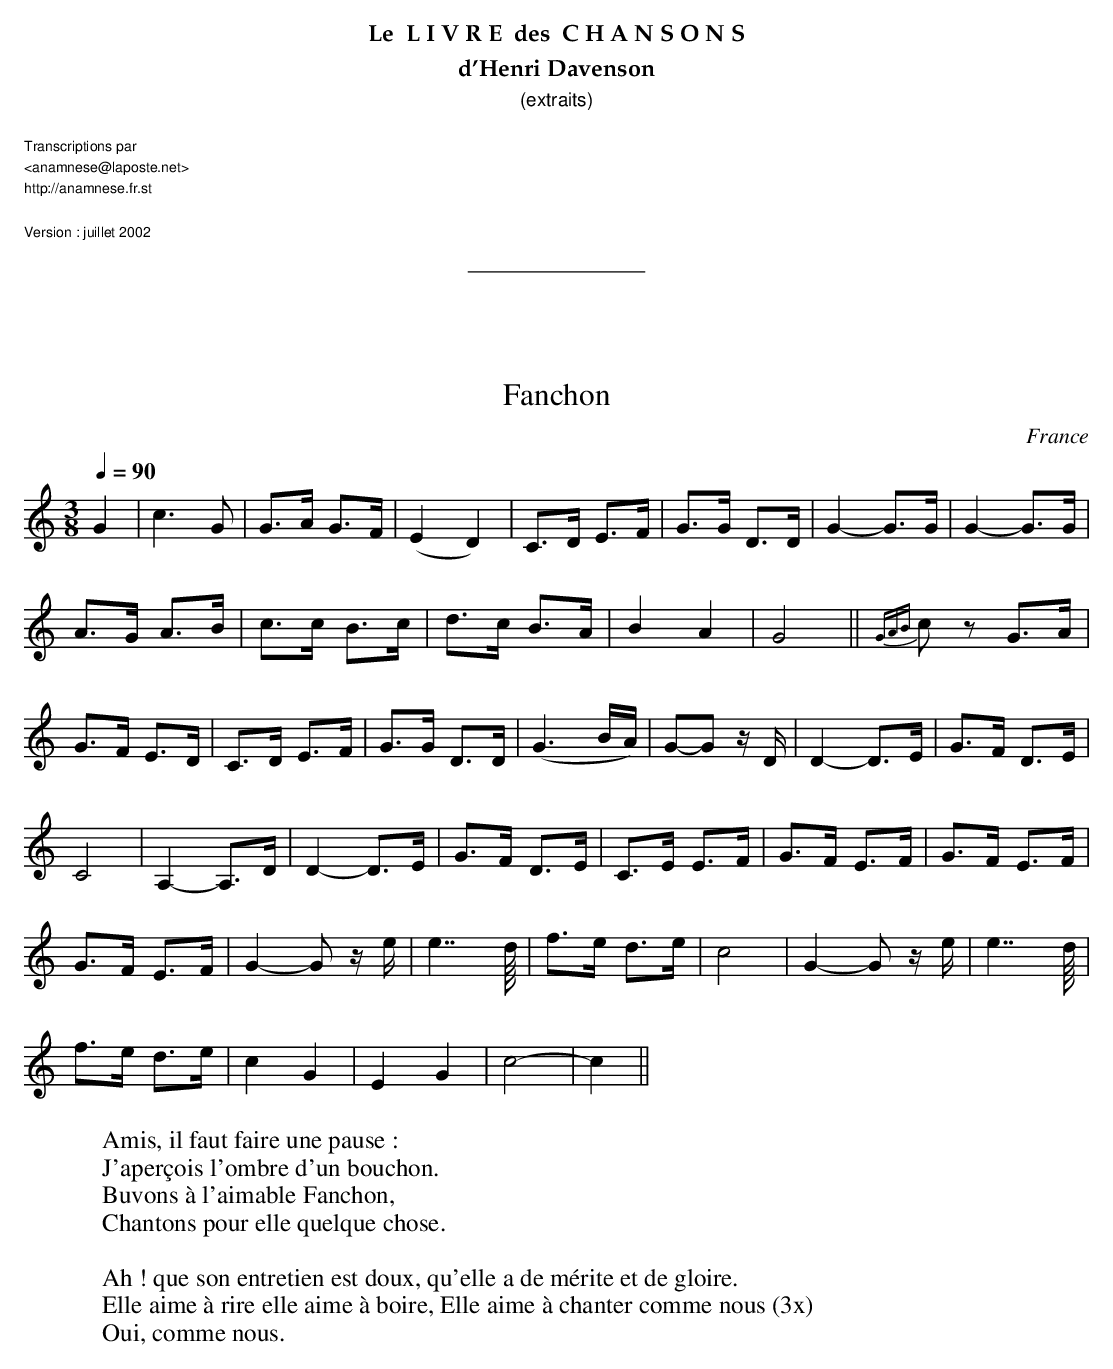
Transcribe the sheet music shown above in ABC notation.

X:1
T:Fanchon
O:France
M:3/8
L:1/8
Q:1/4=90
K:C
G2 | c3 G | G>A G>F | (E2D2) | C>D E>F | G>G D>D | G2-G>G | G2-G>G |
A>G A>B | c>c B>c | d>c B>A | B2A2 | G4 || {GAB}c z G>A |
G>F E>D | C>D E>F | G>G D>D | (G3 B/A/) | G-G z/ D/ | D2-D>E | G>F D>E |
C4 | A,2-A,>D | D2-D>E | G>F D>E | C>E E>F | G>F E>F | G>F E>F |
 G>F E>F | G2-G z/e/ | e2>>d/ | f>e d>e | c4 | G2-G z/e/ | e2>>d/ |
f>e d>e | c2 G2 | E2 G2 | c4-|c2 ||
W:Amis, il faut faire une pause :
W:J'aperçois l'ombre d'un bouchon.
W:Buvons à l'aimable Fanchon,
W:Chantons pour elle quelque chose.
W:
W:Ah ! que son entretien est doux, qu'elle a de mérite et de gloire.
W:Elle aime à rire elle aime à boire, Elle aime à chanter comme nous (3x)
W:Oui, comme nous.
